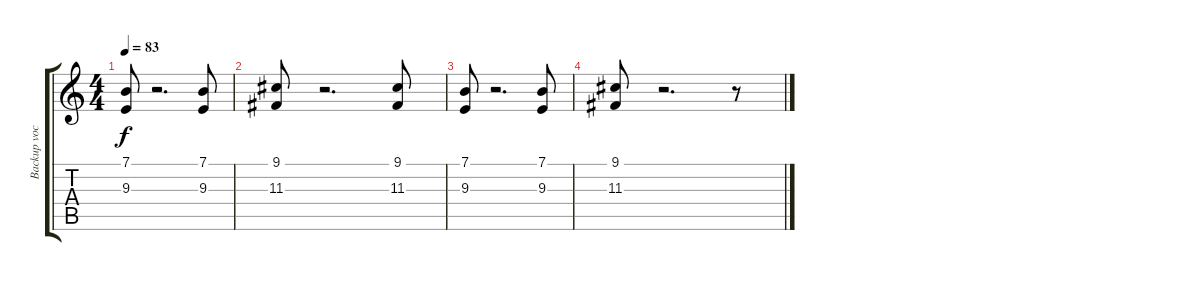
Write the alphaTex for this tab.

\track ("Backup vocals" "Backup voc") {instrument lead1square}
\staff {score tabs}
\tuning (E4 B3 G3 D3 A2 E2) {hide}
\ts (4 4)
\section ("" "")
\tempo 83
\clef g2
\ks c
(7.1 9.3).8{dy f} r.2{d} (7.1 9.3).8 |
(9.1 11.3).8 r.2{d} (9.1 11.3).8 |
(7.1 9.3).8 r.2{d} (7.1 9.3).8 |
(9.1 11.3).8 r.2{d} r.8
